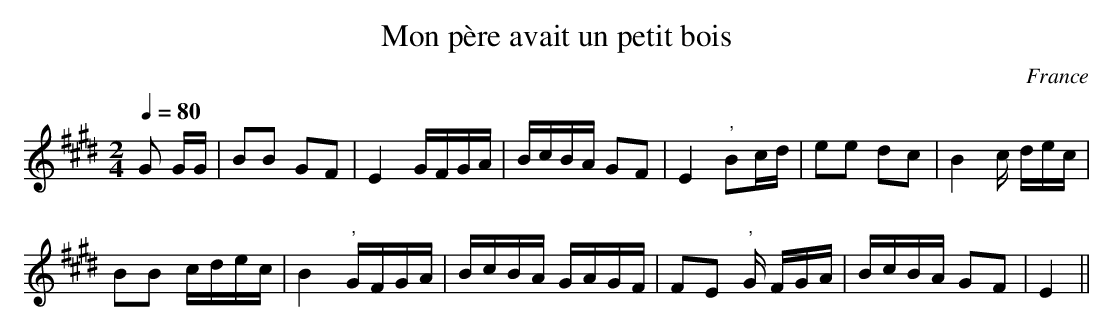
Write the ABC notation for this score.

X:1
T:Mon père avait un petit bois
O:France
M:2/4
L:1/8
Q:1/4=80
K:E
G G/2G/2|BB GF|E2 G/2F/2G/2A/2|B/2c/2B/2A/2 GF|E2 ","Bc/2d/2|ee dc|B2 c/
2d/2e/2c/2|!
BB c/2d/2e/2c/2|B2 ","  G/2F/2G/2A/2|B/2c/2B/2A/2 G/2A/2G/2F/2|FE "," G/
2F/2G/2A/2|B/2c/2B/2A/2 GF|E2||
